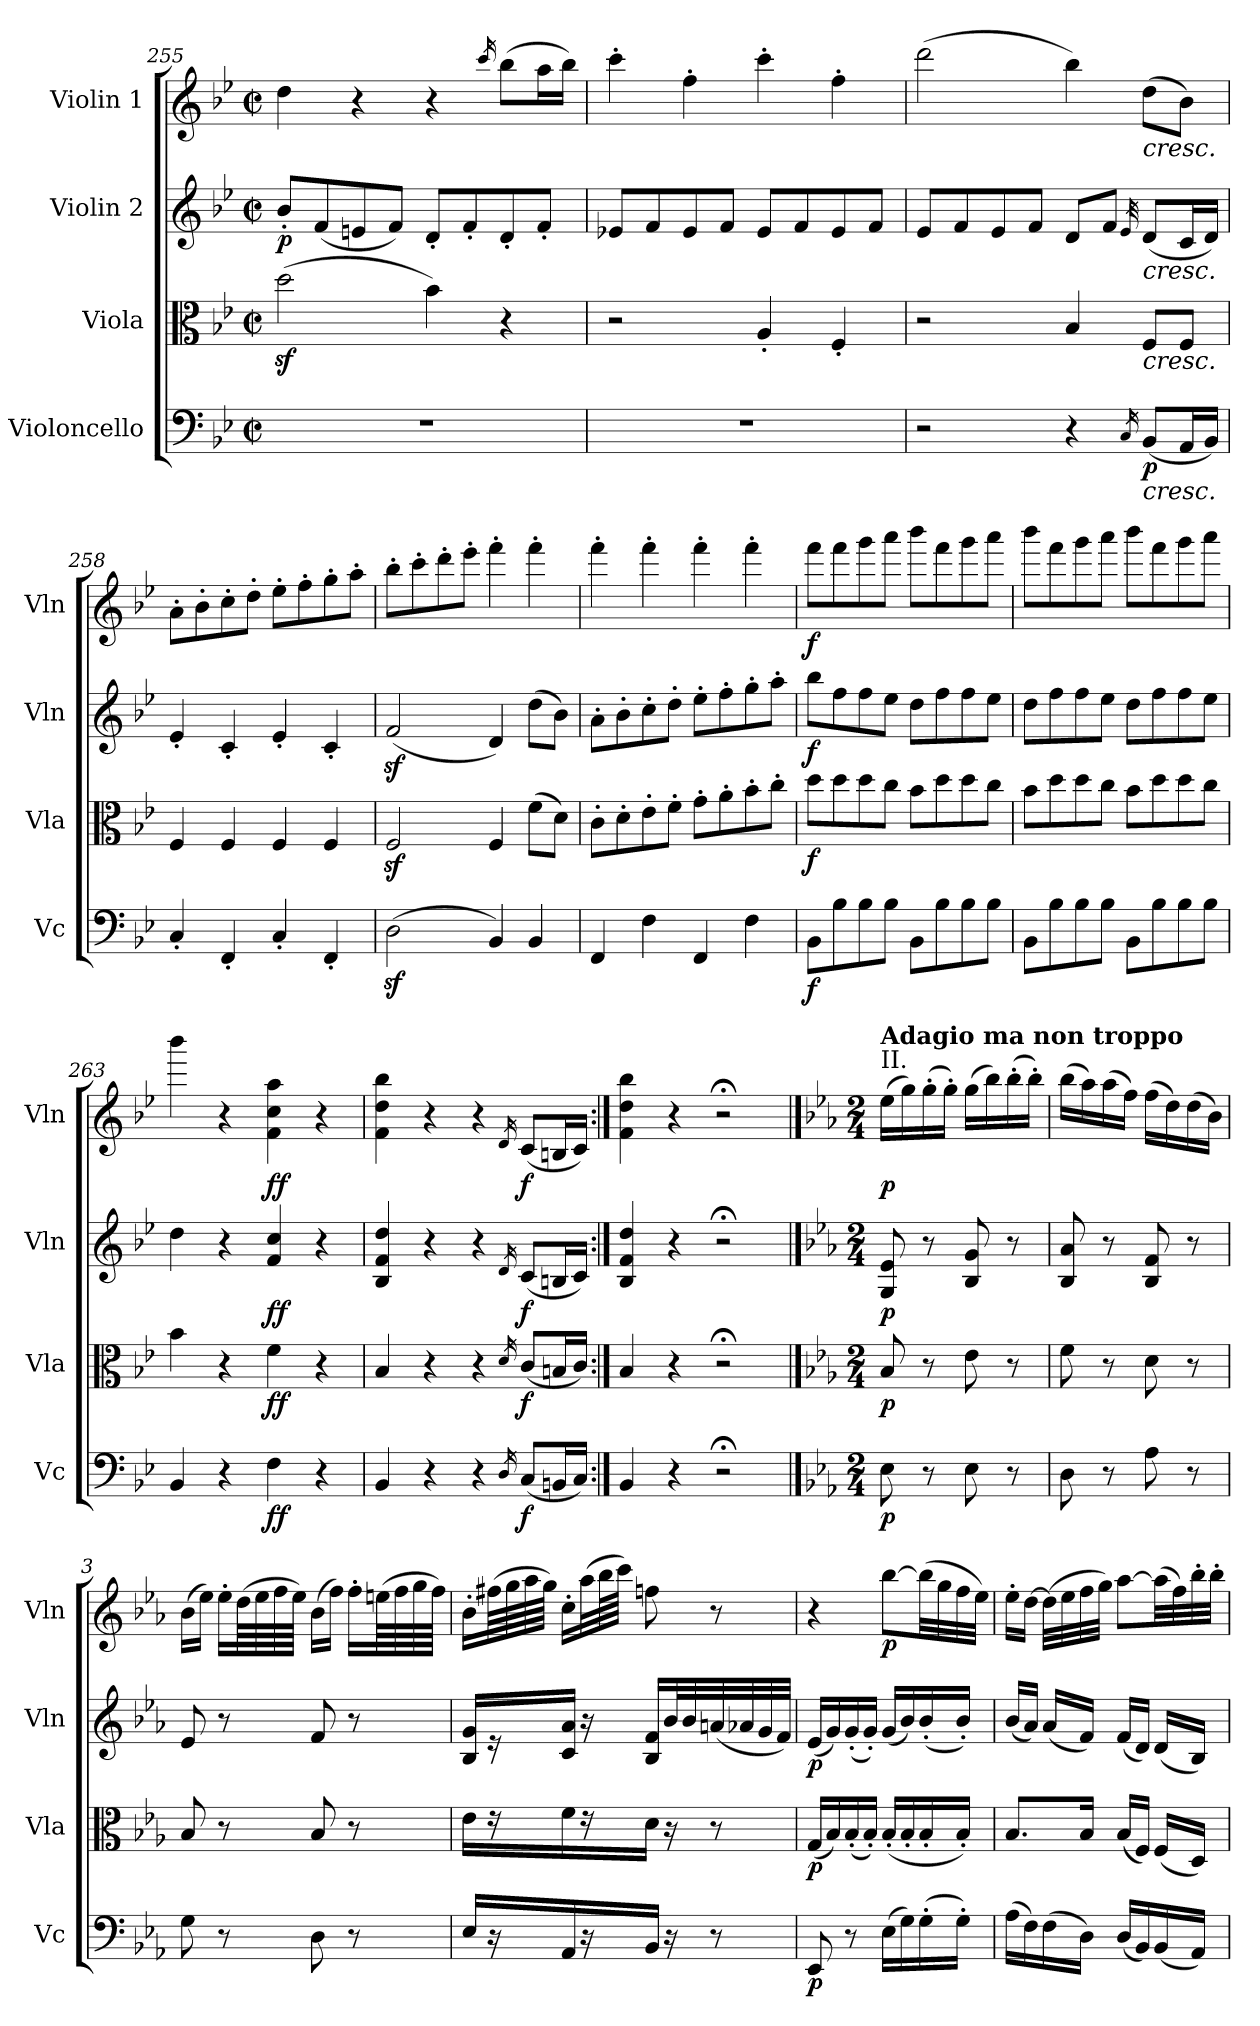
**kern	**dynam	**kern	**dynam	**kern	**dynam	**kern	**dynam
*part4	*part4	*part3	*part3	*part2	*part2	*part1	*part1
*staff4	*staff4	*staff3	*staff3	*staff2	*staff2	*staff1	*staff1
*I"Violoncello	*	*I"Viola	*	*I"Violin 2	*	*I"Violin 1	*
*I'Vc	*	*I'Vla	*	*I'Vln	*	*I'Vln	*
*clefF4	*	*clefC3	*	*clefG2	*	*clefG2	*
*k[b-e-]	*	*k[b-e-]	*	*k[b-e-]	*	*k[b-e-]	*
*M2/2	*	*M2/2	*	*M2/2	*	*M2/2	*
*met(c|)	*	*met(c|)	*	*met(c|)	*	*met(c|)	*
=255	=255	=255	=255	=255	=255	=255	=255
!	!	!	!	!	!LO:DY:b	!	!
1r	.	(2ddz<\	.	8b-'/L	p	4dd\	.
.	.	.	.	(8f/	.	.	.
.	.	.	.	8en/	.	4r	.
.	.	.	.	8f/J)	.	.	.
.	.	4b-\)	.	8d'/L	.	4r	.
.	.	.	.	8f'/	.	.	.
.	.	.	.	.	.	16qccc/	.
.	.	4r	.	8d'/	.	(8bb-\L	.
.	.	.	.	8f'/J	.	16aa\L	.
.	.	.	.	.	.	16bb-\JJ)	.
!!LO:PB:g=z
=256	=256	=256	=256	=256	=256	=256	=256
1r	.	2r	.	8e-X/L	.	4ccc'\	.
.	.	.	.	8f/	.	.	.
.	.	.	.	8e-/	.	4ff'\	.
.	.	.	.	8f/J	.	.	.
.	.	4A'/	.	8e-/L	.	4ccc'\	.
.	.	.	.	8f/	.	.	.
.	.	4F'/	.	8e-/	.	4ff'\	.
.	.	.	.	8f/J	.	.	.
=257	=257	=257	=257	=257	=257	=257	=257
2r	.	2r	.	8e-/L	.	(2ddd\	.
.	.	.	.	8f/	.	.	.
.	.	.	.	8e-/	.	.	.
.	.	.	.	8f/J	.	.	.
4r	.	4B-/	.	8d/L	.	4bb-\)	.
.	.	.	.	8f/J	.	.	.
16qC/	.	.	.	32qe-/	.	.	.
!	!	!	!	!	!	!LO:TX:b:i:t=cresc.	!
!	!	!	!	!LO:TX:b:i:t=cresc.	!	!	!
!	!	!LO:TX:b:i:t=cresc.	!	!	!	!	!
!LO:TX:b:i:t=cresc.	!	!	!	!	!	!	!
!	!LO:DY:b	!	!	!	!	!	!
(8BB-/L	p	8F/L	.	(8d/L	.	(8dd\L	.
16AA/L	.	8F/J	.	16c/L	.	8b-\J)	.
16BB-/JJ)	.	.	.	16d/JJ)	.	.	.
!!LO:LB:g=z
=258	=258	=258	=258	=258	=258	=258	=258
4C'/	.	4F/	.	4e-'/	.	8a'\L	.
.	.	.	.	.	.	8b-'\	.
4FF'/	.	4F/	.	4c'/	.	8cc'\	.
.	.	.	.	.	.	8dd'\J	.
4C'/	.	4F/	.	4e-'/	.	8ee-'\L	.
.	.	.	.	.	.	8ff'\	.
4FF'/	.	4F/	.	4c'/	.	8gg'\	.
.	.	.	.	.	.	8aa'\J	.
=259	=259	=259	=259	=259	=259	=259	=259
(2Dz<\	.	2Fz</	.	(2fz</	.	8bb-'\L	.
.	.	.	.	.	.	8ccc'\	.
.	.	.	.	.	.	8ddd'\	.
.	.	.	.	.	.	8eee-'\J	.
4BB-/)	.	4F/	.	4d/)	.	4fff'\	.
4BB-/	.	(8f\L	.	(8dd\L	.	4fff'\	.
.	.	8d\J)	.	8b-\J)	.	.	.
=260	=260	=260	=260	=260	=260	=260	=260
4FF/	.	8c'\L	.	8a'\L	.	4fff'\	.
.	.	8d'\	.	8b-'\	.	.	.
4F\	.	8e-'\	.	8cc'\	.	4fff'\	.
.	.	8f'\J	.	8dd'\J	.	.	.
4FF/	.	8g'\L	.	8ee-'\L	.	4fff'\	.
.	.	8a'\	.	8ff'\	.	.	.
4F\	.	8b-'\	.	8gg'\	.	4fff'\	.
.	.	8cc'\J	.	8aa'\J	.	.	.
=261	=261	=261	=261	=261	=261	=261	=261
!	!LO:DY:b	!	!LO:DY:b	!	!LO:DY:b	!	!LO:DY:b
8BB-\L	f	8dd\L	f	8bb-\L	f	8fff\L	f
8B-\	.	8dd\	.	8ff\	.	8fff\	.
8B-\	.	8dd\	.	8ff\	.	8ggg\	.
8B-\J	.	8cc\J	.	8ee-\J	.	8aaa\J	.
8BB-\L	.	8b-\L	.	8dd\L	.	8bbb-\L	.
8B-\	.	8dd\	.	8ff\	.	8fff\	.
8B-\	.	8dd\	.	8ff\	.	8ggg\	.
8B-\J	.	8cc\J	.	8ee-\J	.	8aaa\J	.
=262	=262	=262	=262	=262	=262	=262	=262
8BB-\L	.	8b-\L	.	8dd\L	.	8bbb-\L	.
8B-\	.	8dd\	.	8ff\	.	8fff\	.
8B-\	.	8dd\	.	8ff\	.	8ggg\	.
8B-\J	.	8cc\J	.	8ee-\J	.	8aaa\J	.
8BB-\L	.	8b-\L	.	8dd\L	.	8bbb-\L	.
8B-\	.	8dd\	.	8ff\	.	8fff\	.
8B-\	.	8dd\	.	8ff\	.	8ggg\	.
8B-\J	.	8cc\J	.	8ee-\J	.	8aaa\J	.
!!LO:LB:g=z
=263	=263	=263	=263	=263	=263	=263	=263
4BB-/	.	4b-\	.	4dd\	.	4bbb-\	.
4r	.	4r	.	4r	.	4r	.
!	!LO:DY:b	!	!LO:DY:b	!	!LO:DY:b	!	!LO:DY:b
4F\	ff	4f\	ff	4f/ 4cc/	ff	4f\ 4cc\ 4aa\	ff
4r	.	4r	.	4r	.	4r	.
=263X2	=263X2	=263X2	=263X2	=263X2	=263X2	=263X2	=263X2
4BB-/	.	4B-/	.	4B-/ 4f/ 4dd/	.	4f\ 4dd\ 4bb-\	.
4r	.	4r	.	4r	.	4r	.
4r	.	4r	.	4r	.	4r	.
16qD/	.	16qd/	.	16qd/	.	16qd/	.
!	!LO:DY:b	!	!LO:DY:b	!	!LO:DY:b	!	!LO:DY:b
(8C/L	f	(8c/L	f	(8c/L	f	(8c/L	f
16BBn/L	.	16Bn/L	.	16Bn/L	.	16Bn/L	.
16C/JJ)	.	16c/JJ)	.	16c/JJ)	.	16c/JJ)	.
=264:|!	=264:|!	=264:|!	=264:|!	=264:|!	=264:|!	=264:|!	=264:|!
4BB-/	.	4B-/	.	4B-/ 4f/ 4dd/	.	4f\ 4dd\ 4bb-\	.
4r	.	4r	.	4r	.	4r	.
2r;<	.	2r;<	.	2r;<	.	2r;<	.
!!LO:PB:g=z
==1	==1	==1	==1	==1	==1	==1	==1
*k[b-e-a-]	*	*k[b-e-a-]	*	*k[b-e-a-]	*	*k[b-e-a-]	*
*M2/4	*	*M2/4	*	*M2/4	*	*M2/4	*
!	!	!	!	!	!	!LO:TX:a:t=II.	!
!	!	!	!	!	!	!LO:TX:a:B:t=Adagio ma non troppo	!
!	!LO:DY:b	!	!LO:DY:b	!	!LO:DY:b	!	!LO:DY:b
8E-\	p	8B-/	p	8G/ 8e-/	p	(16ee-\LL	p
.	.	.	.	.	.	16gg\)	.
8r	.	8r	.	8r	.	(16gg'\	.
.	.	.	.	.	.	16gg'\JJ)	.
8E-\	.	8e-\	.	8B-/ 8g/	.	(16gg\LL	.
.	.	.	.	.	.	16bb-\)	.
8r	.	8r	.	8r	.	(16bb-'\	.
.	.	.	.	.	.	16bb-'\JJ)	.
=2	=2	=2	=2	=2	=2	=2	=2
8D\	.	8f\	.	8B-/ 8a-/	.	(16bb-\LL	.
.	.	.	.	.	.	16aa-\)	.
8r	.	8r	.	8r	.	(16aa-\	.
.	.	.	.	.	.	16ff\JJ)	.
8A-\	.	8d\	.	8B-/ 8f/	.	(16ff\LL	.
.	.	.	.	.	.	16dd\)	.
8r	.	8r	.	8r	.	(16dd\	.
.	.	.	.	.	.	16b-\JJ)	.
=3	=3	=3	=3	=3	=3	=3	=3
8G\	.	8B-/	.	8e-/	.	(16b-\LL	.
.	.	.	.	.	.	16ee-\JJ)	.
8r	.	8r	.	8r	.	16ee-'\LL	.
.	.	.	.	.	.	(64dd\LL	.
.	.	.	.	.	.	64ee-\	.
.	.	.	.	.	.	64ff\	.
.	.	.	.	.	.	64ee-\JJJJ)	.
8D\	.	8B-/	.	8f/	.	(16b-\LL	.
.	.	.	.	.	.	16ff\JJ)	.
8r	.	8r	.	8r	.	16ff'\LL	.
.	.	.	.	.	.	(64een\LL	.
.	.	.	.	.	.	64ff\	.
.	.	.	.	.	.	64gg\	.
.	.	.	.	.	.	64ff\JJJJ)	.
!!LO:LB:g=z
=4	=4	=4	=4	=4	=4	=4	=4
16E-/LL	.	16e-\LL	.	16B-/ 16g/LL	.	16b-'\LL	.
16r	.	16r	.	16r	.	(64ff#X\LL	.
.	.	.	.	.	.	64gg\	.
.	.	.	.	.	.	64aa-\	.
.	.	.	.	.	.	64gg\JJJJ)	.
16AA-/	.	16f\	.	16c/ 16a-/JJ	.	16cc'\LL	.
16r	.	16r	.	16r	.	(32aa-\L	.
.	.	.	.	.	.	64bb-\L	.
.	.	.	.	.	.	64ccc\JJJJ)	.
16BB-/JJ	.	16d\JJ	.	16B-/ 16f/LL	.	8ffn\	.
16r	.	16r	.	32b-/L	.	.	.
.	.	.	.	32b-/	.	.	.
8r	.	8r	.	(32an/	.	8r	.
.	.	.	.	32a-X/	.	.	.
.	.	.	.	32g/	.	.	.
.	.	.	.	32f/JJJ)	.	.	.
=5	=5	=5	=5	=5	=5	=5	=5
!	!LO:DY:b	!	!LO:DY:b	!	!LO:DY:b	!	!
8EE-/	p	(16G/LL	p	(16e-/LL	p	4r	.
.	.	16B-/)	.	16g/)	.	.	.
8r	.	(16B-'/	.	(16g'/	.	.	.
.	.	16B-'/JJ)	.	16g'/JJ)	.	.	.
!	!	!	!	!	!	!	!LO:DY:b
(16E-\LL	.	(16B-'/LL	.	(16g/LL	.	[8bb-\L	p
16G\)	.	16B-'/	.	16b-/)	.	.	.
(16G'\	.	16B-'/	.	(16b-'/	.	(32bb-\LL]	.
.	.	.	.	.	.	32gg\	.
16G'\JJ)	.	16B-'/JJ)	.	16b-'/JJ)	.	32ff\	.
.	.	.	.	.	.	32ee-\JJJ)	.
!!LO:LB:g=z
=6	=6	=6	=6	=6	=6	=6	=6
(16A-\LL	.	8.B-/L	.	(16b-/LL	.	16ee-'\LL	.
16F\)	.	.	.	16a-/JJ)	.	[16dd\JJ	.
(16F\	.	.	.	(16a-/LL	.	(32dd\LLL]	.
.	.	.	.	.	.	32ee-\	.
16D\JJ)	.	16B-/Jk	.	16f/JJ)	.	32ff\	.
.	.	.	.	.	.	32gg\JJJ)	.
(16D/LL	.	(16B-/LL	.	(16f/LL	.	[8aa-\L	.
16BB-/)	.	16F/JJ)	.	16d/JJ)	.	.	.
(16BB-/	.	(16F/LL	.	(16d/LL	.	(32aa-\LL]	.
.	.	.	.	.	.	32ff\)	.
16AA-/JJ)	.	16D/JJ)	.	16B-/JJ)	.	32bb-'\	.
.	.	.	.	.	.	32bb-'\JJJ	.
=	=	=	=	=	=	=	=
*-	*-	*-	*-	*-	*-	*-	*-
